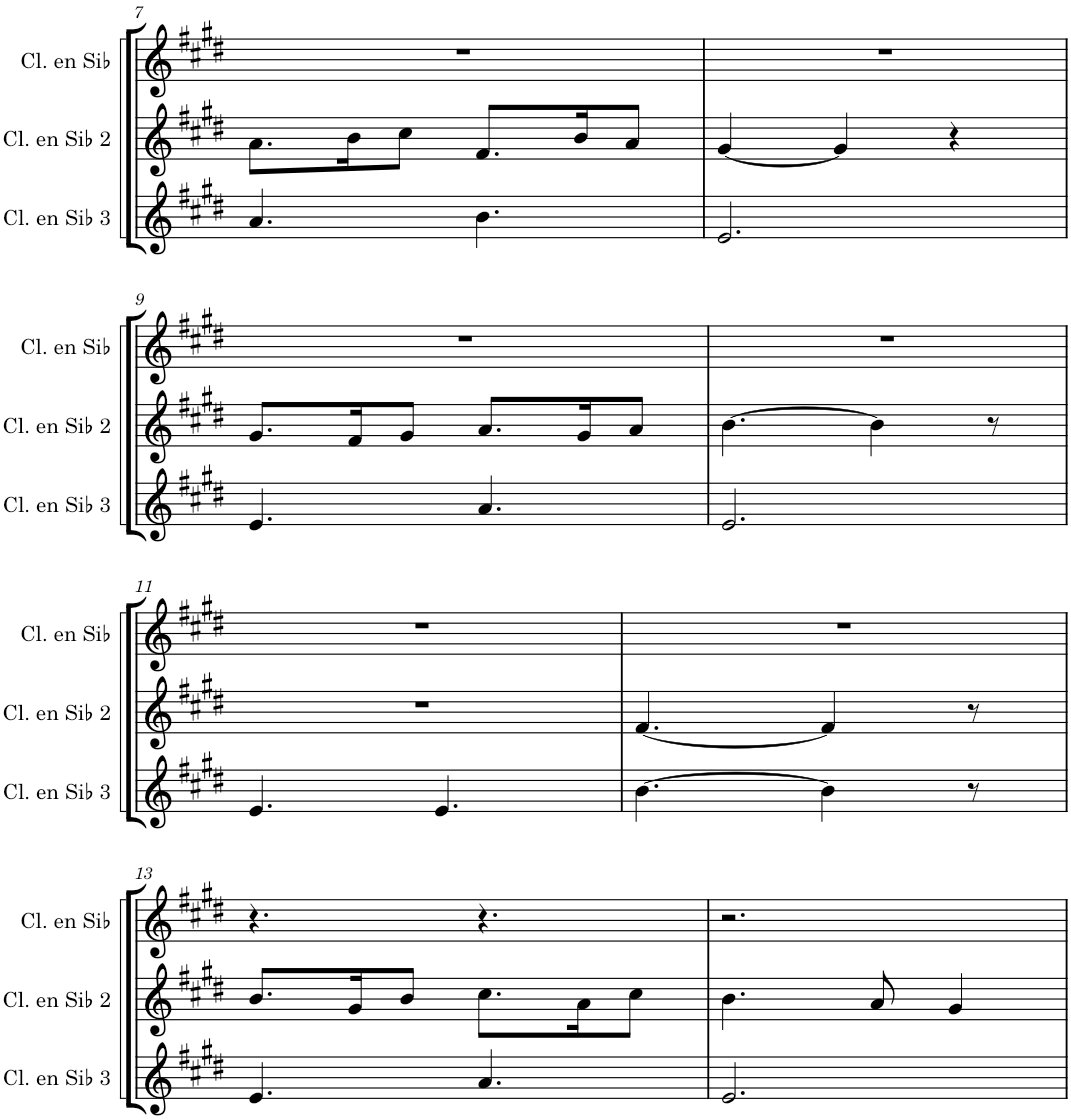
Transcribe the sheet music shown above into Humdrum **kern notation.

**kern	**kern	**kern
*part3	*part2	*part1
*staff3	*staff2	*staff1
*I"Clarinet en Sib 3	*I"Clarinet en Sib 2	*I"Clarinet en Sib
*I'Cl. en Sib 3	*I'Cl. en Sib 2	*I'Cl. en Sib
!!LO:PB:g=z
*clefG2	*clefG2	*clefG2
*Trd1c2	*Trd1c2	*Trd1c2
*k[f#c#g#d#]	*k[f#c#g#d#]	*k[f#c#g#d#]
*M6/8	*M6/8	*M6/8
=7	=7	=7
4.a/	8.a\L	2.r
.	16b\K	.
.	8cc#\J	.
4.b\	8.f#/L	.
.	16b/K	.
.	8a/J	.
=8	=8	=8
2.e/	[4g#/	2.r
.	4g#/]	.
.	4r	.
!!LO:LB:g=z
=9	=9	=9
4.e/	8.g#/L	2.r
.	16f#/K	.
.	8g#/J	.
4.a/	8.a/L	.
.	16g#/K	.
.	8a/J	.
=10	=10	=10
2.e/	[4.b\	2.r
.	4b\]	.
.	8r	.
!!LO:LB:g=z
=11	=11	=11
4.e/	2.r	2.r
4.e/	.	.
=12	=12	=12
[4.b\	[4.f#/	2.r
4b\]	4f#/]	.
8r	8r	.
!!LO:LB:g=z
=13	=13	=13
4.e/	8.b/L	4.r
.	16g#/K	.
.	8b/J	.
4.a/	8.cc#\L	4.r
.	16a\K	.
.	8cc#\J	.
=14	=14	=14
2.e/	4.b\	2.r
.	8a/	.
.	4g#/	.
=	=	=
*-	*-	*-
